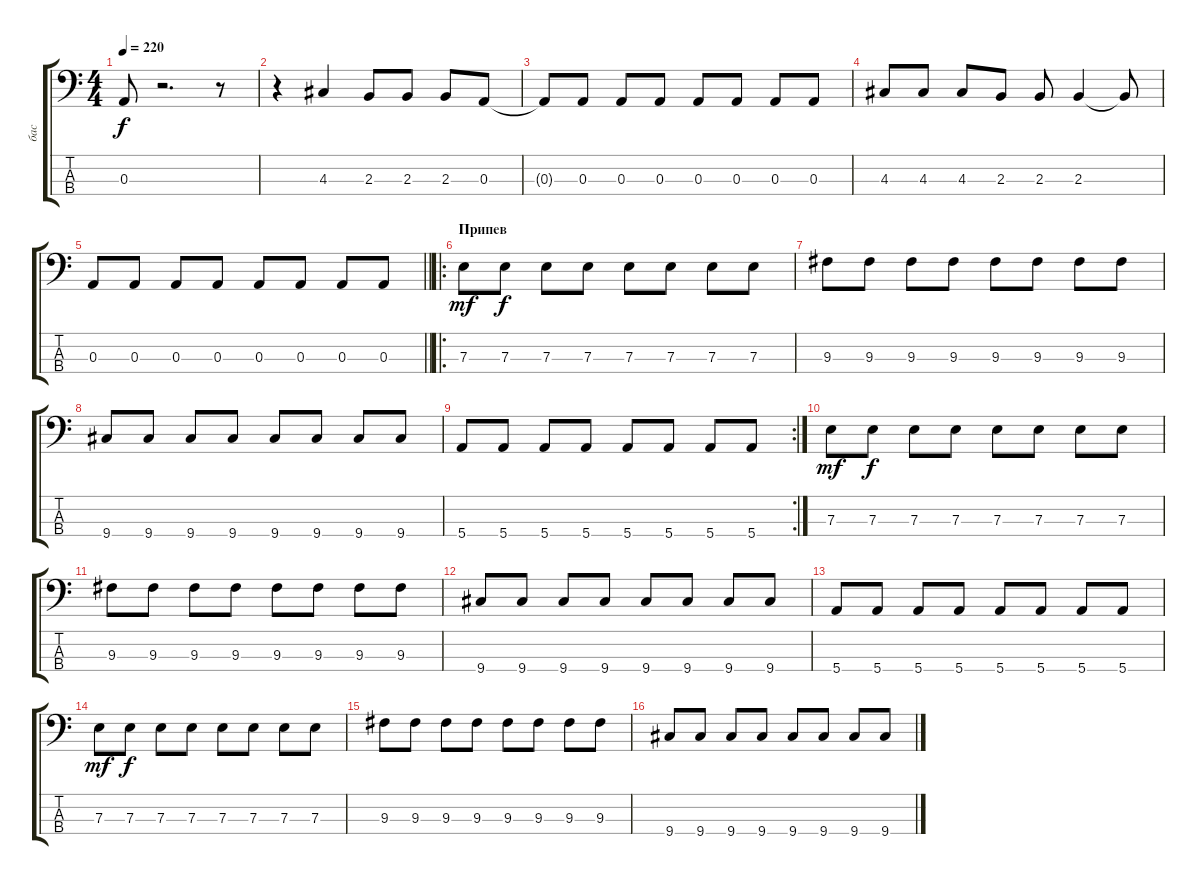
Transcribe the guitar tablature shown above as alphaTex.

\track ("бас" "бас") {instrument electricbassfinger}
\staff {score tabs}
\tuning (G2 D2 A1 E1) {hide}
\ts (4 4)
\tempo 220
\clef f4
\ks c
0.3{t}.8{dy f} r.2{d} r.8 |
r.4 4.3.4 2.3.8 2.3.8 2.3.8 0.3.8 |
0.3{t}.8 0.3.8 0.3.8 0.3.8 0.3.8 0.3.8 0.3.8 0.3.8 |
4.3.8 4.3.8 4.3.8 2.3.8 2.3.8 2.3.4 2.3{t}.8 |
\barLineRight lightlight
0.3.8 0.3.8 0.3.8 0.3.8 0.3.8 0.3.8 0.3.8 0.3.8 |
\ro
\section ("" "Припев")
7.3.8{dy mf} 7.3.8{dy f} 7.3.8 7.3.8 7.3.8 7.3.8 7.3.8 7.3.8 |
9.3.8 9.3.8 9.3.8 9.3.8 9.3.8 9.3.8 9.3.8 9.3.8 |
9.4.8 9.4.8 9.4.8 9.4.8 9.4.8 9.4.8 9.4.8 9.4.8 |
\rc 2
5.4.8 5.4.8 5.4.8 5.4.8 5.4.8 5.4.8 5.4.8 5.4.8 |
7.3.8{dy mf} 7.3.8{dy f} 7.3.8 7.3.8 7.3.8 7.3.8 7.3.8 7.3.8 |
9.3.8 9.3.8 9.3.8 9.3.8 9.3.8 9.3.8 9.3.8 9.3.8 |
9.4.8 9.4.8 9.4.8 9.4.8 9.4.8 9.4.8 9.4.8 9.4.8 |
5.4.8 5.4.8 5.4.8 5.4.8 5.4.8 5.4.8 5.4.8 5.4.8 |
7.3.8{dy mf} 7.3.8{dy f} 7.3.8 7.3.8 7.3.8 7.3.8 7.3.8 7.3.8 |
9.3.8 9.3.8 9.3.8 9.3.8 9.3.8 9.3.8 9.3.8 9.3.8 |
9.4.8 9.4.8 9.4.8 9.4.8 9.4.8 9.4.8 9.4.8 9.4.8
